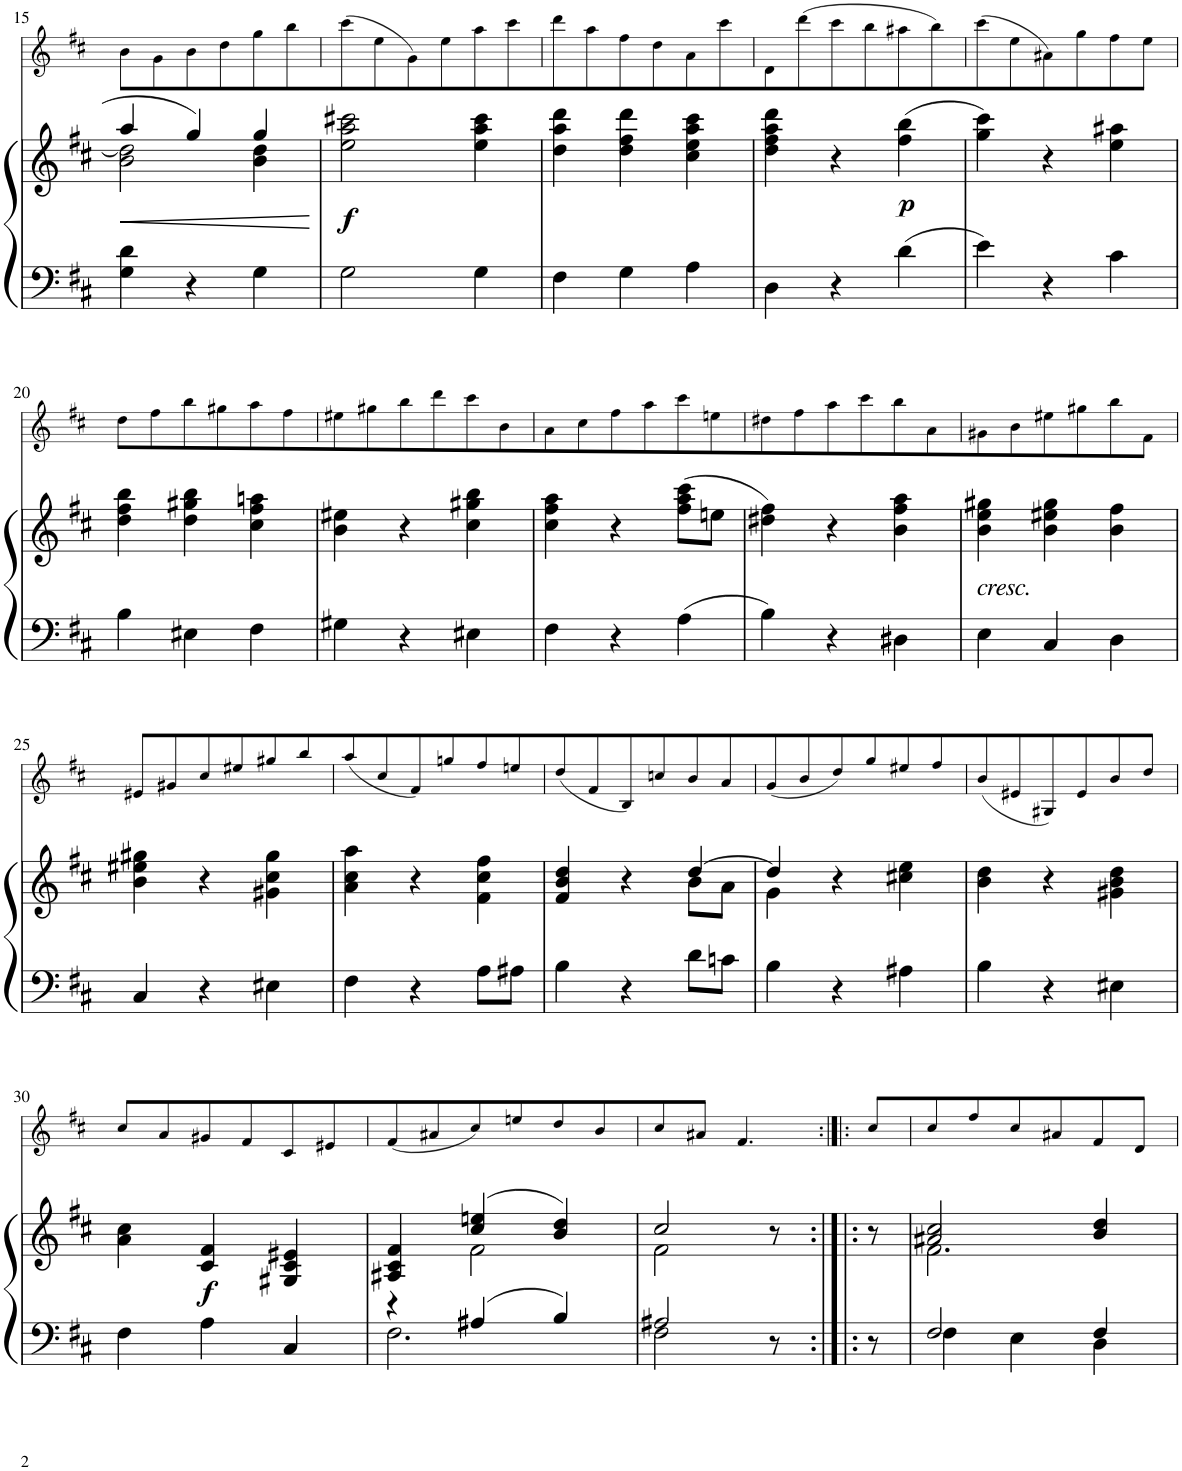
**kern	**kern	**dynam	**kern
*part2	*part2	*part2	*part1
*staff3	*staff2	*staff2/3	*staff1
*I"Piano	*	*	*I"Violin
*I'Pno	*	*	*I'Vln
!!LO:PB:g=z
*clefF4	*clefG2	*	*clefG2
*k[f#c#]	*k[f#c#]	*	*k[f#c#]
*M3/4	*M3/4	*	*M3/4
=15	=15	=15	=15
!	!	!LO:HP:b	!
*	*^	*	*
4G\ 4d\	4aa/	2b\ 2dd\]	<	8b\L
.	.	.	.	8g\
4r	4gg/	.	.	8b\
.	.	.	.	8dd\
4G\	4gg/	4b\ 4dd\	.	8gg\
.	.	.	.	8bb\
*	*v	*v	*	*
.	.	[	.
=16	=16	=16	=16
!	!	!LO:DY:b	!
2G\	2ee\ 2aa\ 2ccc#X\	f	(8ccc#\
.	.	.	8ee\
.	.	.	8g\)
.	.	.	8ee\
4G\	4ee\ 4aa\ 4ccc#\	.	8aa\
.	.	.	8ccc#\
=17	=17	=17	=17
4F#\	4dd\ 4aa\ 4ddd\	.	8ddd\
.	.	.	8aa\
4G\	4dd\ 4ff#\ 4ddd\	.	8ff#\
.	.	.	8dd\
4A\	4cc#\ 4ee\ 4aa\ 4ccc#\	.	8a\
.	.	.	8ccc#\
=18	=18	=18	=18
4D\	4dd\ 4ff#\ 4aa\ 4ddd\	.	8d\
.	.	.	(8ddd\
4r	4r	.	8ccc#\
.	.	.	8bb\
!	!	!LO:DY:b	!
4d\	(4ff#\ 4bb\	p	8aa#X\
.	.	.	8bb\)
=19	=19	=19	=19
4e\	4gg\ 4ccc#\)	.	(8ccc#\
.	.	.	8ee\
4r	4r	.	8a#X\)
.	.	.	8gg\
4c#\	4ee\ 4aa#X\	.	8ff#\
.	.	.	8ee\J
!!LO:LB:g=z
=20	=20	=20	=20
4B\	4dd\ 4ff#\ 4bb\	.	8dd\L
.	.	.	8ff#\
4E#X\	4dd\ 4gg#X\ 4bb\	.	8bb\
.	.	.	8gg#X\
4F#\	4cc#\ 4ff#\ 4aan\	.	8aa\
.	.	.	8ff#\
=21	=21	=21	=21
4G#X\	4b\ 4ee#X\	.	8ee#X\
.	.	.	8gg#X\
4r	4r	.	8bb\
.	.	.	8ddd\
4E#X\	4cc#\ 4gg#X\ 4bb\	.	8ccc#\
.	.	.	8b\
=22	=22	=22	=22
4F#\	4cc#\ 4ff#\ 4aa\	.	8a\
.	.	.	8cc#\
4r	4r	.	8ff#\
.	.	.	8aa\
4A\	(8ff#\ 8aa\ 8ccc#\L	.	8ccc#\
.	8een\J	.	8een\
=23	=23	=23	=23
4B\	4dd#X\ 4ff#\)	.	8dd#X\
.	.	.	8ff#\
4r	4r	.	8aa\
.	.	.	8ccc#\
4D#X\	4b\ 4ff#\ 4aa\	.	8bb\
.	.	.	8a\
=24	=24	=24	=24
!	!LO:TX:b:i:t=cresc.	!	!
4E\	4b\ 4ee\ 4gg#X\	.	8g#X\
.	.	.	8b\
4C#/	4b\ 4ee#X\ 4gg#\	.	8ee#X\
.	.	.	8gg#X\
4D\	4b\ 4ff#\	.	8bb\
.	.	.	8f#\J
!!LO:LB:g=z
=25	=25	=25	=25
4C#/	4b\ 4ee#X\ 4gg#X\	.	8e#X/L
.	.	.	8g#X/
4r	4r	.	8cc#/
.	.	.	8ee#X/
4E#X\	4g#X\ 4cc#\ 4gg#\	.	8gg#X/
.	.	.	8bb/
=26	=26	=26	=26
4F#\	4a\ 4cc#\ 4aa\	.	(8aa/
.	.	.	8cc#/
4r	4r	.	8f#/)
.	.	.	8ggn/
8A\L	4f#\ 4cc#\ 4ff#\	.	8ff#/
8A#X\J	.	.	8een/
=27	=27	=27	=27
*	*^	*	*
4B\	4f#/ 4b/ 4dd/	2ryy	.	(8dd/
.	.	.	.	8f#/
4r	4r	.	.	8B/)
.	.	.	.	8ccn/
8d\L	[4dd/	8b\L	.	8b/
8cn\J	.	8a\J	.	8a/
=28	=28	=28	=28	=28
4B\	4dd/]	4g\	.	(8g/
.	.	.	.	8b/
4r	4r	2ryy	.	8dd/)
.	.	.	.	8gg/
4A#X\	4cc#X\ 4ee\	.	.	8ee#X/
.	.	.	.	8ff#/
*	*v	*v	*	*
=29	=29	=29	=29
4B\	4b\ 4dd\	.	(8b/
.	.	.	8e#X/
4r	4r	.	8G#X/)
.	.	.	8e#/
4E#X\	4g#X\ 4b\ 4dd\	.	8b/
.	.	.	8dd/J
!!LO:LB:g=z
=30	=30	=30	=30
4F#\	4a\ 4cc#\	.	8cc#/L
.	.	.	8a/
!	!	!LO:DY:b	!
4A\	4c#/ 4f#/	f	8g#X/
.	.	.	8f#/
4C#/	4G#X/ 4c#/ 4e#X/	.	8c#/
.	.	.	8e#X/
=31	=31	=31	=31
*^	*^	*	*
4r	2.F#\	4A#X/ 4c#/ 4f#/	4ryy	.	(8f#/
.	.	.	.	.	8a#X/
4A#X/	.	(4cc#/ 4een/	2f#\	.	8cc#/)
.	.	.	.	.	8een/
4B/	.	4b/ 4dd/)	.	.	8dd/
.	.	.	.	.	8b/
=31X1	=31X1	=31X1	=31X1	=31X1	=31X1
2A#X/	2F#\	2cc#/	2f#\	.	8cc#/
.	.	.	.	.	8a#X/J
.	.	.	.	.	4.f#/
8r	8ryy	8r	8ryy	.	.
*v	*v	*	*	*	*
*	*v	*v	*	*
=32:|!|:	=32:|!|:	=32:|!|:	=32:|!|:
8r	8r	.	8cc#/L
=33	=33	=33	=33
*^	*^	*	*
2F#/	4F#\	2a#X/ 2cc#/	2.f#\	.	8cc#/
.	.	.	.	.	8ff#/
.	4E\	.	.	.	8cc#/
.	.	.	.	.	8a#X/
4F#/	4D\	4b/ 4dd/	.	.	8f#/
.	.	.	.	.	8d/J
*v	*v	*	*	*	*
*	*v	*v	*	*
=	=	=	=
*-	*-	*-	*-
